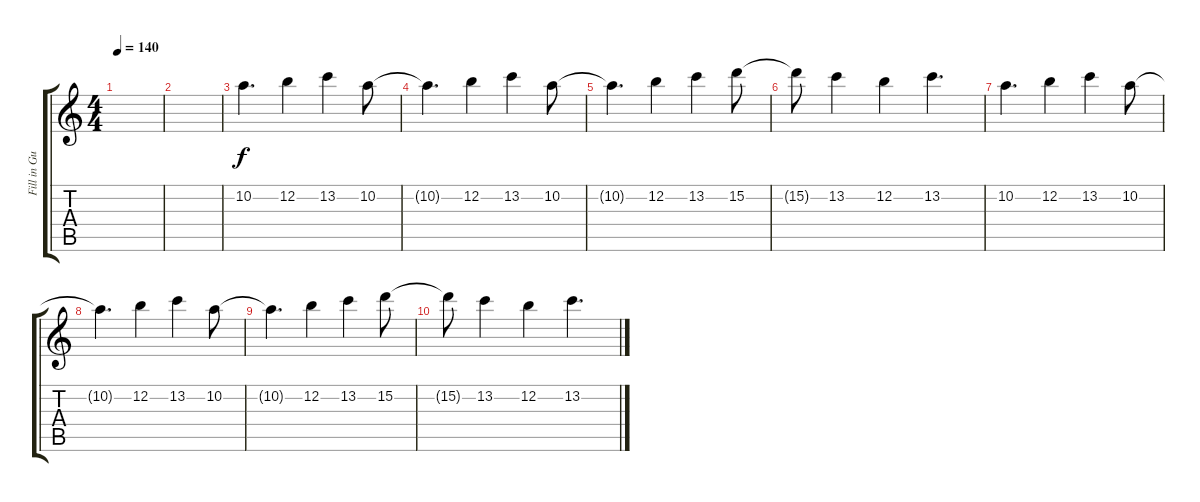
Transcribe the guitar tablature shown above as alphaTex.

\track ("Fill in Guitar II" "Fill in Gu") {instrument overdrivenguitar}
\staff {score tabs}
\tuning (E4 B3 G3 D3 A2 E2) {hide}
\ts (4 4)
\tempo 140
\clef g2
\ks c
|
|
10.2.4{d} 12.2.4 13.2.4 10.2.8 |
10.2{t}.4{d} 12.2.4 13.2.4 10.2.8 |
10.2{t}.4{d} 12.2.4 13.2.4 15.2.8 |
15.2{t}.8 13.2.4 12.2.4 13.2.4{d} |
10.2.4{d} 12.2.4 13.2.4 10.2.8 |
10.2{t}.4{d} 12.2.4 13.2.4 10.2.8 |
10.2{t}.4{d} 12.2.4 13.2.4 15.2.8 |
15.2{t}.8 13.2.4 12.2.4 13.2.4{d}
